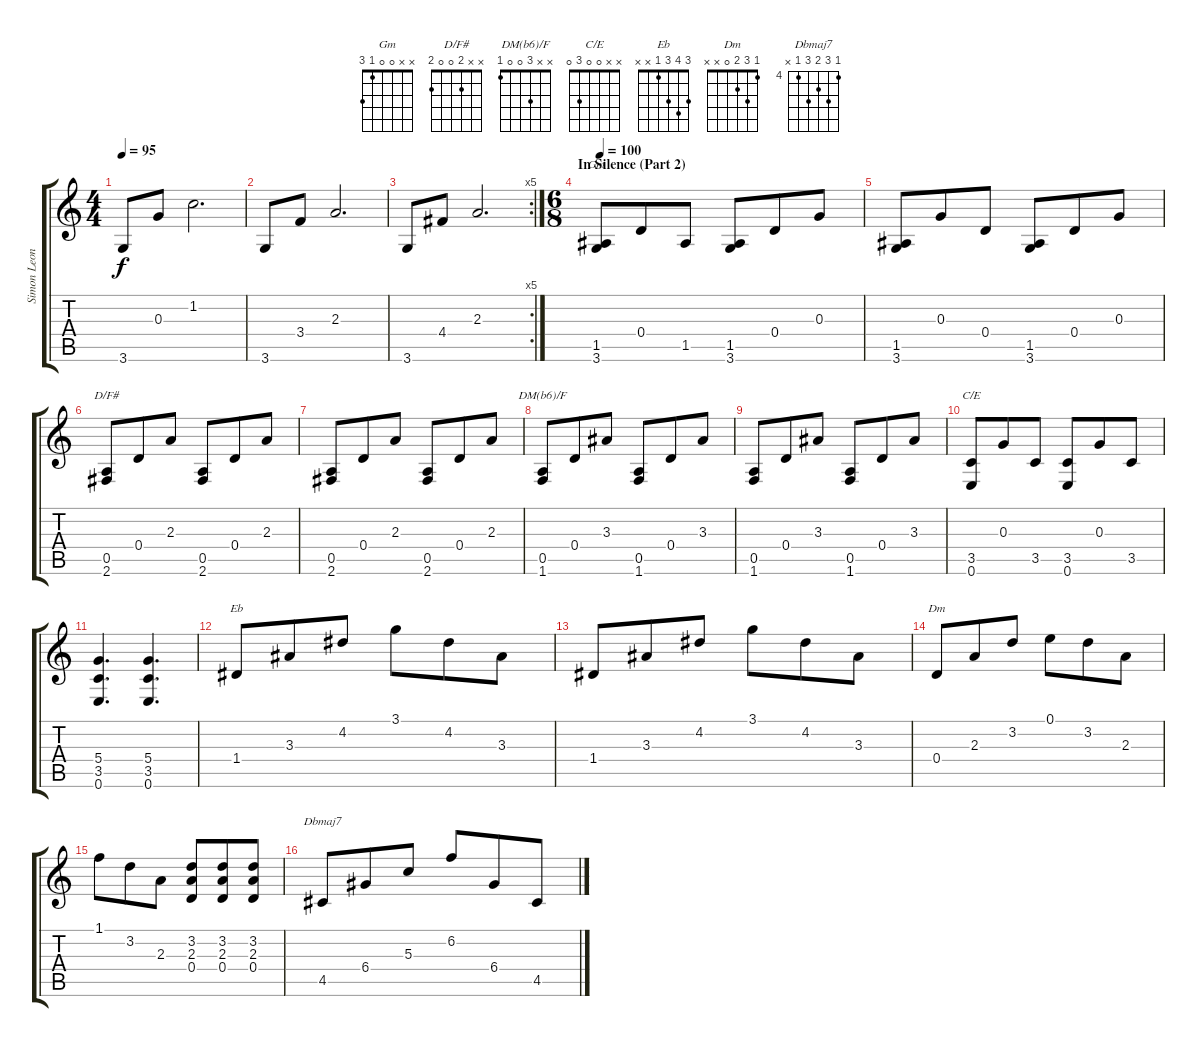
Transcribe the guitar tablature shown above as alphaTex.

\track ("Simon Leong" "Simon Leon") {instrument acousticguitarsteel}
\staff {score tabs}
\tuning (E4 B3 G3 D3 A2 E2) {hide}
\chord ("Gm" x x 0 0 1 3)
\chord ("D/F#" x x 2 0 0 2)
\chord ("DM(b6)/F" x x 3 0 0 1)
\chord ("C/E" x x 0 0 3 0)
\chord ("Eb" 3 4 3 1 x x)
\chord ("Dm" 1 3 2 0 x x)
\chord ("Dbmaj7" 4 6 5 6 4 x) {firstfret 4}
\ts (4 4)
\tempo 95
\clef g2
\ks c
3.6.8{dy f} 0.3.8 1.2.2{d} |
3.6.8 3.4.8 2.3.2{d} |
\rc 5
3.6.8 4.4.8 2.3.2{d} |
\ts (6 8)
\section ("" "In Silence (Part 2)")
\tempo 100
(1.5 3.6).8{ch "Gm"} 0.4.8 1.5.8 (1.5 3.6).8 0.4.8 0.3.8 |
(1.5 3.6).8 0.3.8 0.4.8 (1.5 3.6).8 0.4.8 0.3.8 |
(0.5 2.6).8{ch "D/F#"} 0.4.8 2.3.8 (0.5 2.6).8 0.4.8 2.3.8 |
(0.5 2.6).8 0.4.8 2.3.8 (0.5 2.6).8 0.4.8 2.3.8 |
(0.5 1.6).8{ch "DM(b6)/F"} 0.4.8 3.3.8 (0.5 1.6).8 0.4.8 3.3.8 |
(0.5 1.6).8 0.4.8 3.3.8 (0.5 1.6).8 0.4.8 3.3.8 |
(3.5 0.6).8{ch "C/E"} 0.3.8 3.5.8 (3.5 0.6).8 0.3.8 3.5.8 |
(5.4 3.5 0.6).4{d} (5.4 3.5 0.6).4{d} |
1.4.8{ch "Eb"} 3.3.8 4.2.8 3.1.8 4.2.8 3.3.8 |
1.4.8 3.3.8 4.2.8 3.1.8 4.2.8 3.3.8 |
0.4.8{ch "Dm"} 2.3.8 3.2.8 0.1.8 3.2.8 2.3.8 |
1.1.8 3.2.8 2.3.8 (3.2 2.3 0.4).8 (3.2 2.3 0.4).8 (3.2 2.3 0.4).8 |
4.5.8{ch "Dbmaj7"} 6.4.8 5.3.8 6.2.8 6.4.8 4.5.8
